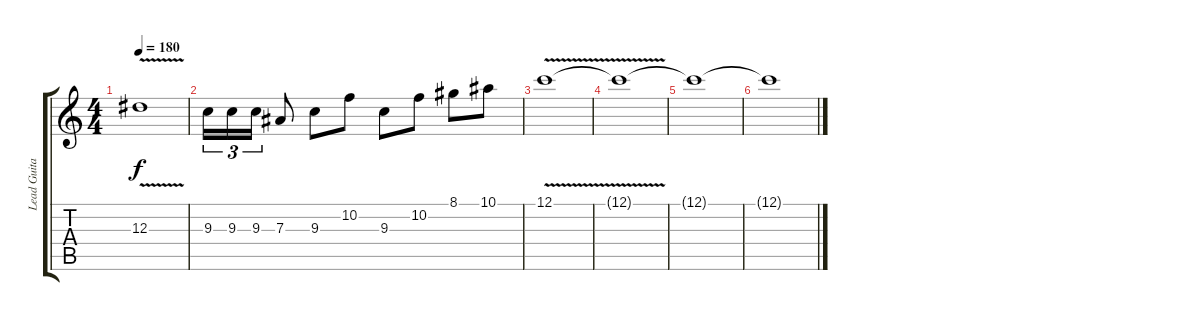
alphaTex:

\track ("Lead Guitar 1" "Lead Guita") {instrument overdrivenguitar}
\staff {score tabs}
\tuning (C4 G3 Eb3 Bb2 F2 C2) {hide}
\ts (4 4)
\tempo 180
\clef g2
\ks c
12.3{v}.1{dy f} |
9.3.16{tu (3 2)} 9.3.16{tu (3 2)} 9.3.16{tu (3 2)} 7.3.8 9.3.8 10.2.8 9.3.8 10.2.8 8.1.8 10.1.8 |
12.1{v}.1 |
12.1{t}.1 |
12.1{t}.1 |
12.1{t}.1
